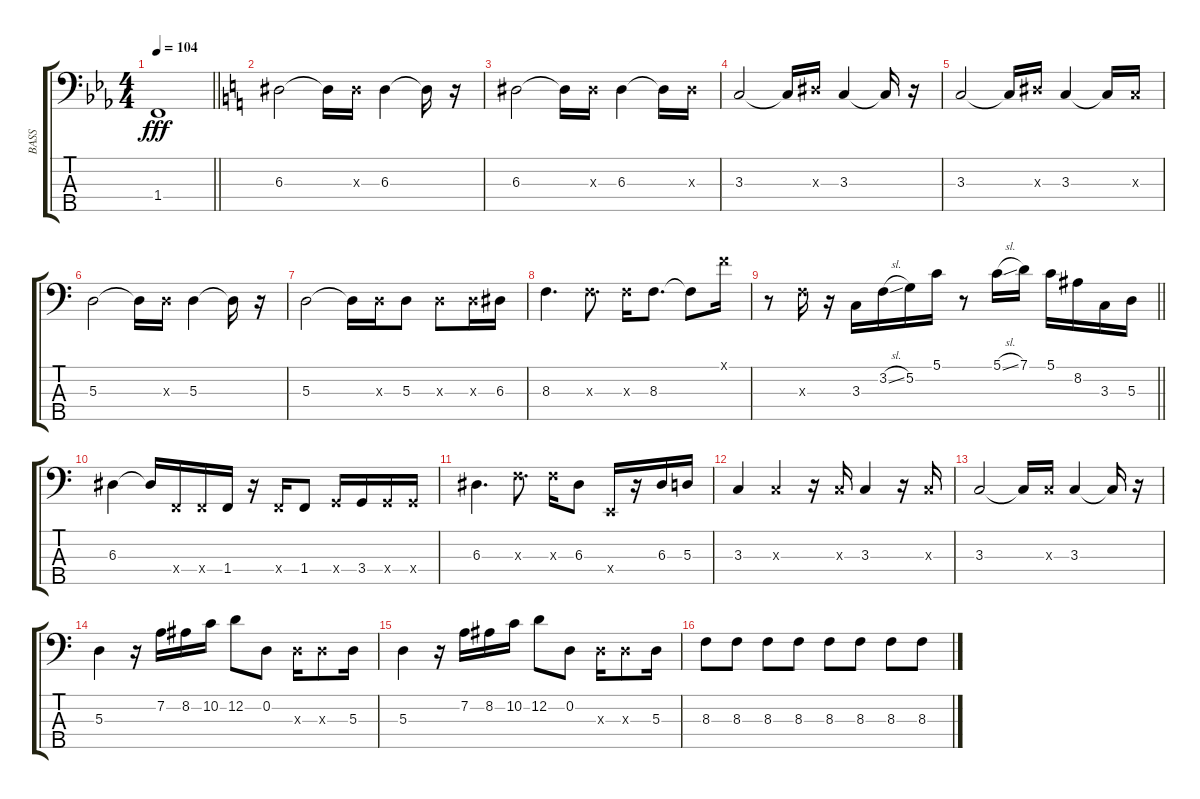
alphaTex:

\track ("BASS" "BASS") {instrument electricbassfinger}
\staff {score tabs}
\tuning (G2 D2 A1 E1 B0) {hide}
\ts (4 4)
\tempo 104
\clef f4
\barLineRight lightlight
\ks eb
1.4{t}.1{dy fff} |
\section ("" "")
\ks c
6.3.2 6.3{t}.16 6.3{x}.16 6.3.4 6.3{t}.16 r.16 |
6.3.2 6.3{t}.16 6.3{x}.16 6.3.4 6.3{t}.16 6.3{x}.16 |
3.3.2 3.3{t}.16 6.3{x}.16 3.3.4 3.3{t}.16 r.16 |
3.3.2 3.3{t}.16 6.3{x}.16 3.3.4 3.3{t}.16 3.3{x}.16 |
5.3.2 5.3{t}.16 5.3{x}.16 5.3.4 5.3{t}.16 r.16 |
5.3.2 5.3{t}.16 5.3{x}.16 5.3.8 5.3{x}.8 5.3{x}.16 6.3.16 |
8.3.4{d} 8.3{x}.8{d} 8.3{x}.16 8.3.8{d} 8.3{t}.8 10.1{x}.16 |
\barLineRight lightlight
r.8 8.3{x}.16 r.16 3.3.16 3.2{sl}.16 5.2.16 5.1.16 r.8 5.1{sl}.16 7.1.16 5.1.16 8.2.16 3.3.16 5.3.16 |
\section ("" "")
6.3.4 6.3{t}.16 1.4{x}.16 1.4{x}.16 1.4.16 r.16 1.4{x}.16 1.4.8 3.4{x}.16 3.4.16 3.4{x}.16 3.4{x}.16 |
6.3.4{d} 8.3{x}.8{d} 8.3{x}.16 6.3.8 0.4{x}.16 r.16 6.3.16 5.3.16 |
3.3.4 3.3{x}.4 r.16 3.3{x}.16 3.3.4 r.16 3.3{x}.16 |
3.3.2 3.3{t}.16 3.3{x}.16 3.3.4 3.3{t}.16 r.16 |
5.3.4 r.16 7.2.16 8.2.16 10.2.16 12.2.8 0.2.8 5.3{x}.16 5.3{x}.8 5.3.16 |
5.3.4 r.16 7.2.16 8.2.16 10.2.16 12.2.8 0.2.8 5.3{x}.16 5.3{x}.8 5.3.16 |
8.3.8 8.3.8 8.3.8 8.3.8 8.3.8 8.3.8 8.3.8 8.3.8
